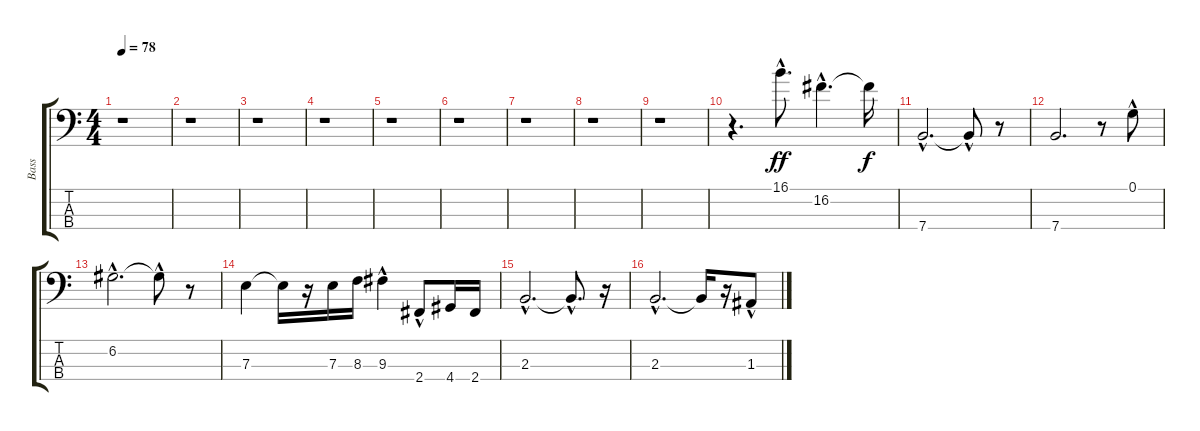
\track ("Bass" "Bass") {instrument fretlessbass}
\staff {score tabs}
\tuning (G2 D2 A1 E1) {hide}
\ts (4 4)
\tempo 78
\clef f4
\ks c
r.1{dy f} |
r.1 |
r.1 |
r.1 |
r.1 |
r.1 |
r.1 |
r.1 |
r.1 |
r.4{d} 16.1{hac}.8{d dy ff} 16.2{hac}.4{d} 16.2{t}.16{dy f} |
7.4{hac}.2{d} 7.4{hac t}.8 r.8 |
7.4.2{d} r.8 0.1{hac}.8 |
6.2{hac}.2{d} 6.2{hac t}.8 r.8 |
7.3.4 7.3{t}.16 r.16 7.3.16 8.3.16 9.3{hac}.4 2.4{hac}.8 4.4.16 2.4.16 |
2.3{hac}.2{d} 2.3{hac t}.8{d} r.16 |
2.3{hac}.2{d} 2.3{t}.16 r.16 1.3{hac}.8
